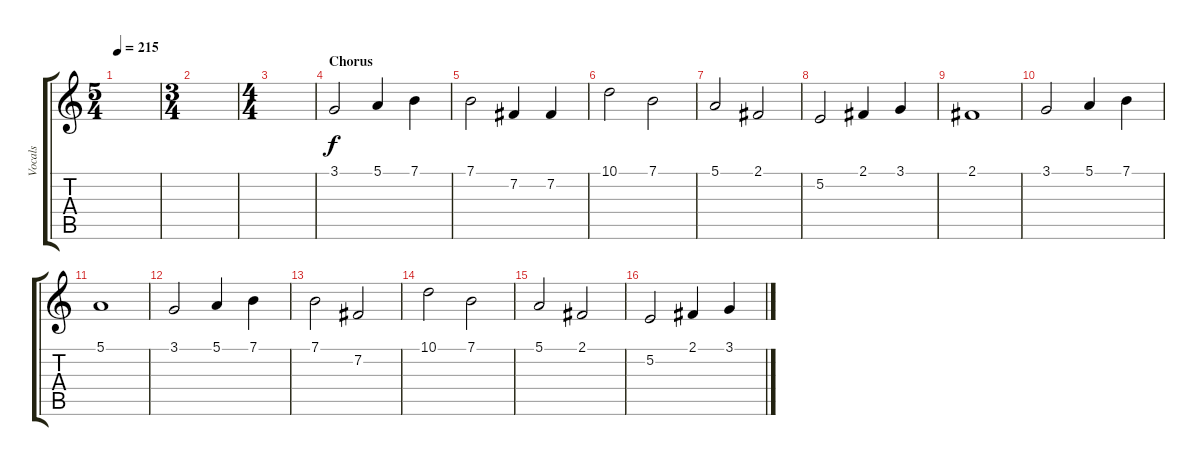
\track ("Vocals" "Vocals") {instrument stringensemble1}
\staff {score tabs}
\tuning (E4 B3 G3 D3 A2 E2) {hide}
\ts (5 4)
\tempo 215
\clef g2
\ks c
|
\ts (3 4)
|
\ts (4 4)
|
\section ("" "Chorus")
3.1.2 5.1.4 7.1.4 |
7.1.2 7.2.4 7.2.4 |
10.1.2 7.1.2 |
5.1.2 2.1.2 |
5.2.2 2.1.4 3.1.4 |
2.1.1 |
3.1.2 5.1.4 7.1.4 |
5.1.1 |
3.1.2 5.1.4 7.1.4 |
7.1.2 7.2.2 |
10.1.2 7.1.2 |
5.1.2 2.1.2 |
5.2.2 2.1.4 3.1.4
